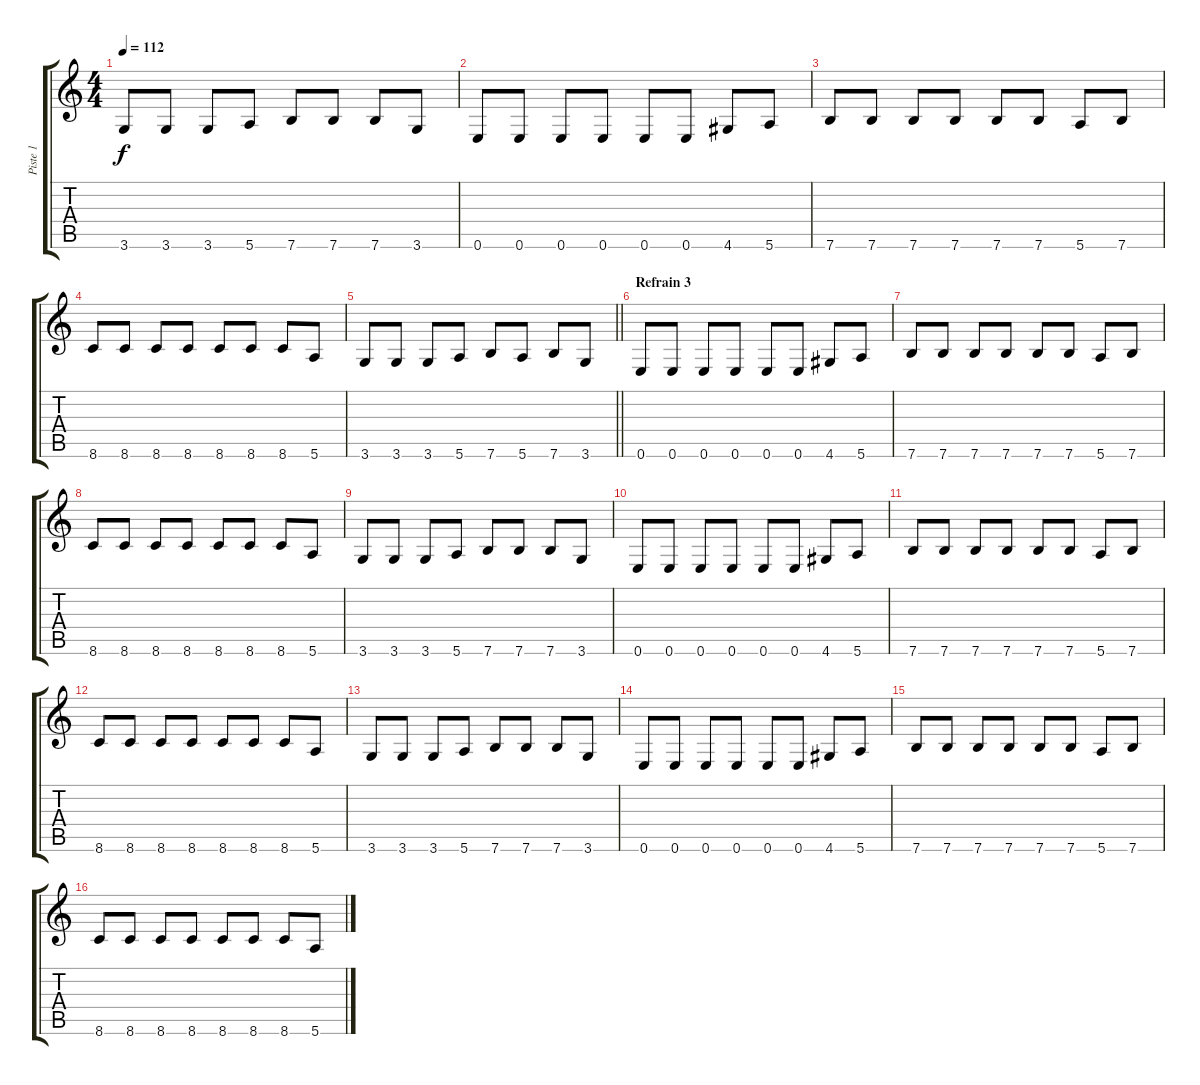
\track ("Piste 1" "Piste 1") {instrument acousticbass}
\staff {score tabs}
\tuning (E4 B3 G3 D3 A2 E2) {hide}
\ts (4 4)
\tempo 112
\clef g2
\ks c
3.6.8{dy f} 3.6.8 3.6.8 5.6.8 7.6.8 7.6.8 7.6.8 3.6.8 |
0.6.8 0.6.8 0.6.8 0.6.8 0.6.8 0.6.8 4.6.8 5.6.8 |
7.6.8 7.6.8 7.6.8 7.6.8 7.6.8 7.6.8 5.6.8 7.6.8 |
8.6.8 8.6.8 8.6.8 8.6.8 8.6.8 8.6.8 8.6.8 5.6.8 |
\barLineRight lightlight
3.6.8 3.6.8 3.6.8 5.6.8 7.6.8 5.6.8 7.6.8 3.6.8 |
\section ("" "Refrain 3")
0.6.8 0.6.8 0.6.8 0.6.8 0.6.8 0.6.8 4.6.8 5.6.8 |
7.6.8 7.6.8 7.6.8 7.6.8 7.6.8 7.6.8 5.6.8 7.6.8 |
8.6.8 8.6.8 8.6.8 8.6.8 8.6.8 8.6.8 8.6.8 5.6.8 |
3.6.8 3.6.8 3.6.8 5.6.8 7.6.8 7.6.8 7.6.8 3.6.8 |
0.6.8 0.6.8 0.6.8 0.6.8 0.6.8 0.6.8 4.6.8 5.6.8 |
7.6.8 7.6.8 7.6.8 7.6.8 7.6.8 7.6.8 5.6.8 7.6.8 |
8.6.8 8.6.8 8.6.8 8.6.8 8.6.8 8.6.8 8.6.8 5.6.8 |
3.6.8 3.6.8 3.6.8 5.6.8 7.6.8 7.6.8 7.6.8 3.6.8 |
0.6.8 0.6.8 0.6.8 0.6.8 0.6.8 0.6.8 4.6.8 5.6.8 |
7.6.8 7.6.8 7.6.8 7.6.8 7.6.8 7.6.8 5.6.8 7.6.8 |
8.6.8 8.6.8 8.6.8 8.6.8 8.6.8 8.6.8 8.6.8 5.6.8
